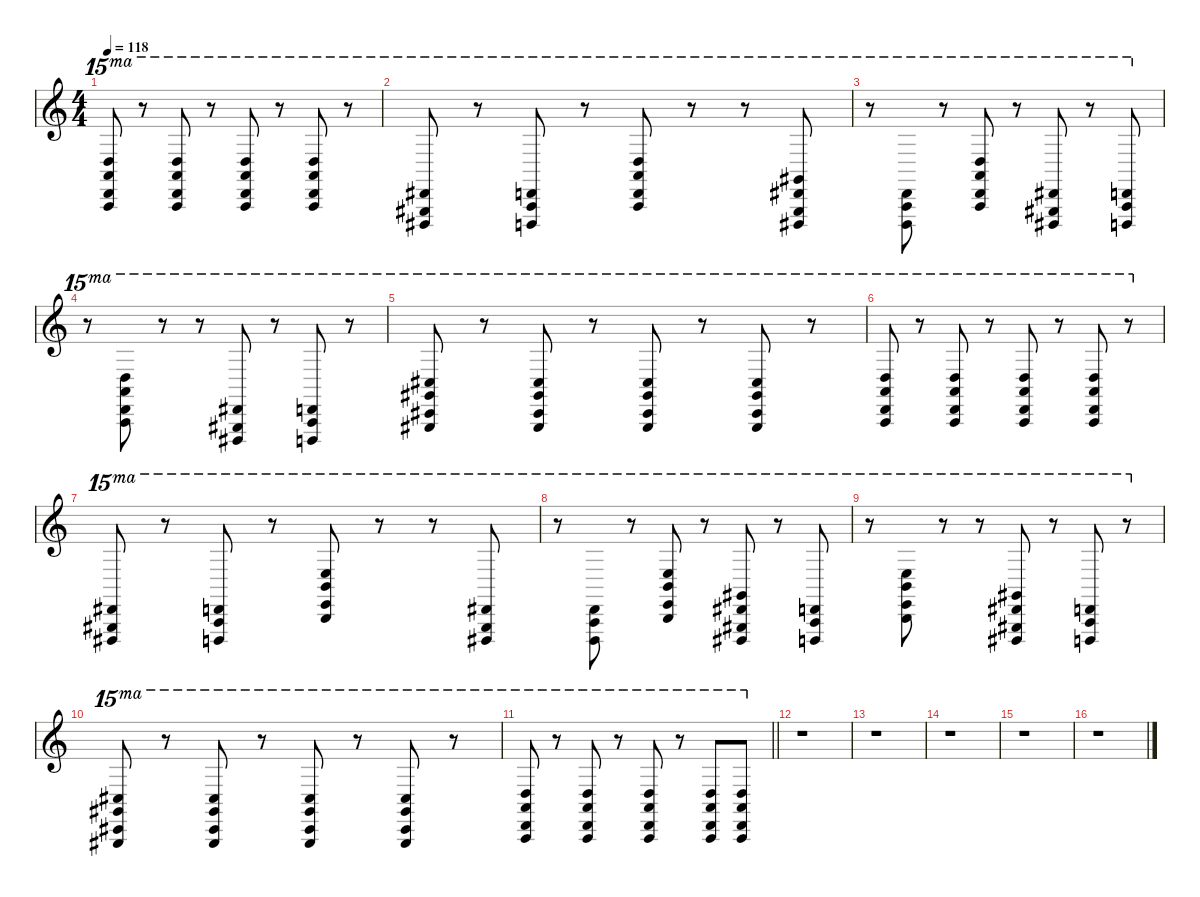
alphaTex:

\defaultSystemsLayout 4
\hideDynamics
\bracketExtendMode nobrackets
\singleTrackTrackNamePolicy hidden
\multiTrackTrackNamePolicy hidden
\firstSystemTrackNameMode fullname
\otherSystemsTrackNameOrientation horizontal
\track ("Synth" "vln.") {instrument tremolostrings}
\staff {score}
\tuning (D4 Bb3 F3 Bb2 F2 Bb1)
\ts (4 4)
\tempo 118
\clef g2
\ks c
(12.1 11.2 9.3 11.4).8{ot 15ma dy mf beam Up} r.8{ot 15ma beam Up} (12.1 11.2 9.3 11.4).8{ot 15ma beam Up} r.8{ot 15ma beam Up} (12.1 11.2 9.3 11.4).8{ot 15ma beam Up} r.8{ot 15ma beam Up} (12.1 11.2 9.3 11.4).8{ot 15ma beam Up} r.8{ot 15ma beam Up} |
(5.2{acc #} 3.3{acc #} 5.4{acc #}).8{ot 15ma beam Up} r.8{ot 15ma beam Up} (4.2 4.3 4.4).8{ot 15ma dy f beam Up} r.8{ot 15ma beam Up} (12.1 11.2 9.3 11.4).8{ot 15ma beam Up} r.8{ot 15ma beam Up} r.8{ot 15ma beam Up} (6.1{acc #} 5.2{acc #} 3.3{acc #} 5.4{acc #}).8{ot 15ma beam Up} |
r.8{ot 15ma beam Down} (4.2 4.3 4.4).8{ot 15ma beam Up} r.8{ot 15ma beam Up} (12.1 11.2 9.3 11.4).8{ot 15ma dy mf beam Up} r.8{ot 15ma beam Up} (5.2{acc #} 3.3{acc #} 5.4{acc #}).8{ot 15ma beam Up} r.8{ot 15ma beam Up} (4.2 4.3 4.4).8{ot 15ma dy f beam Up} |
r.8{ot 15ma beam Down} (12.1 11.2 9.3 11.4).8{ot 15ma dy mf beam Up} r.8{ot 15ma beam Up} r.8{ot 15ma beam Up} (5.2{acc #} 3.3{acc #} 5.4{acc #}).8{ot 15ma beam Up} r.8{ot 15ma beam Up} (4.2 4.3 4.4).8{ot 15ma dy f beam Up} r.8{ot 15ma beam Up} |
(11.1{acc #} 10.2{acc #} 8.3{acc #} 10.4{acc #}).8{ot 15ma dy mf beam Up} r.8{ot 15ma beam Up} (11.1{acc #} 10.2{acc #} 8.3{acc #} 10.4{acc #}).8{ot 15ma beam Up} r.8{ot 15ma beam Up} (11.1{acc #} 10.2{acc #} 8.3{acc #} 10.4{acc #}).8{ot 15ma beam Up} r.8{ot 15ma beam Up} (11.1{acc #} 10.2{acc #} 8.3{acc #} 10.4{acc #}).8{ot 15ma beam Up} r.8{ot 15ma beam Up} |
(12.1 11.2 9.3 11.4).8{ot 15ma beam Up} r.8{ot 15ma beam Up} (12.1 11.2 9.3 11.4).8{ot 15ma beam Up} r.8{ot 15ma beam Up} (12.1 11.2 9.3 11.4).8{ot 15ma beam Up} r.8{ot 15ma beam Up} (12.1 11.2 9.3 11.4).8{ot 15ma beam Up} r.8{ot 15ma beam Up} |
(5.2{acc #} 3.3{acc #} 5.4{acc #}).8{ot 15ma beam Up} r.8{ot 15ma beam Up} (4.2 4.3 4.4).8{ot 15ma dy f beam Up} r.8{ot 15ma beam Up} (14.1 13.2 11.3 13.4).8{ot 15ma beam Up} r.8{ot 15ma beam Up} r.8{ot 15ma beam Up} (5.2{acc #} 3.3{acc #} 5.4{acc #}).8{ot 15ma dy mf beam Up} |
r.8{ot 15ma beam Down} (4.2 4.3 4.4).8{ot 15ma dy f beam Up} r.8{ot 15ma beam Up} (14.1 13.2 11.3 13.4).8{ot 15ma beam Up} r.8{ot 15ma beam Up} (6.1{acc #} 5.2{acc #} 3.3{acc #} 5.4{acc #}).8{ot 15ma beam Up} r.8{ot 15ma beam Up} (4.2 4.3 4.4).8{ot 15ma beam Up} |
r.8{ot 15ma beam Down} (14.1 13.2 11.3 13.4).8{ot 15ma beam Up} r.8{ot 15ma beam Up} r.8{ot 15ma beam Up} (6.1{acc #} 5.2{acc #} 3.3{acc #} 5.4{acc #}).8{ot 15ma beam Up} r.8{ot 15ma beam Up} (4.2 4.3 4.4).8{ot 15ma beam Up} r.8{ot 15ma beam Up} |
(11.1{acc #} 10.2{acc #} 8.3{acc #} 10.4{acc #}).8{ot 15ma dy mf beam Up} r.8{ot 15ma beam Up} (11.1{acc #} 10.2{acc #} 8.3{acc #} 10.4{acc #}).8{ot 15ma beam Up} r.8{ot 15ma beam Up} (11.1{acc #} 10.2{acc #} 8.3{acc #} 10.4{acc #}).8{ot 15ma beam Up} r.8{ot 15ma beam Up} (11.1{acc #} 10.2{acc #} 8.3{acc #} 10.4{acc #}).8{ot 15ma beam Up} r.8{ot 15ma beam Up} |
\barLineRight lightlight
(12.1 11.2 9.3 11.4).8{ot 15ma beam Up} r.8{ot 15ma beam Up} (12.1 11.2 9.3 11.4).8{ot 15ma beam Up} r.8{ot 15ma beam Up} (12.1 11.2 9.3 11.4).8{ot 15ma beam Up} r.8{ot 15ma beam Up} (12.1 11.2 9.3 11.4).8{ot 15ma beam Up} (12.1 11.2 9.3 11.4).8{ot 15ma beam Up} |
r.1{beam Down} |
r.1{beam Down} |
r.1{beam Down} |
r.1{beam Down} |
r.1{beam Down}
